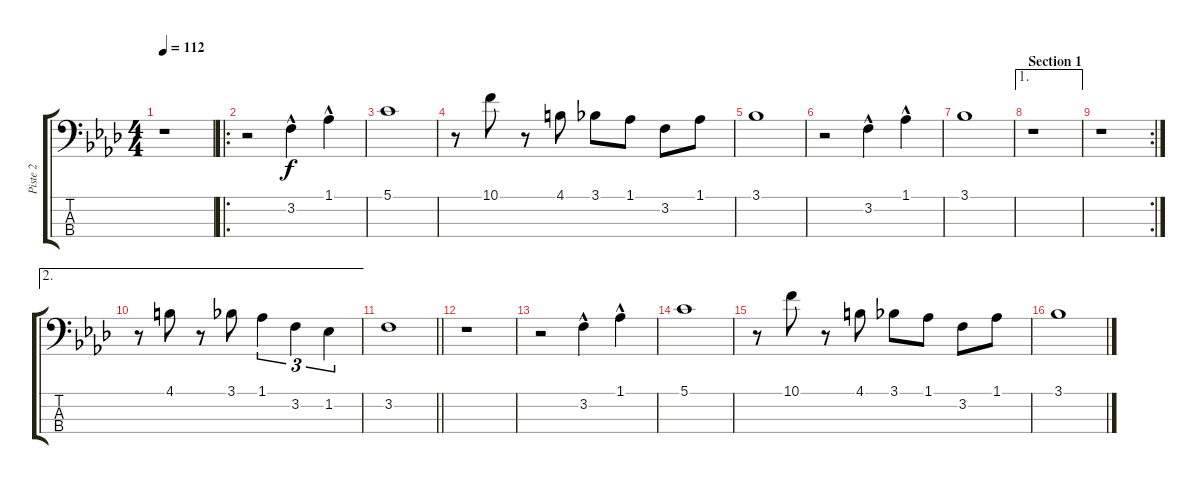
\track ("Piste 2" "Piste 2") {instrument electricbasspick}
\staff {score tabs}
\tuning (G2 D2 A1 E1) {hide}
\ts (4 4)
\tempo 112
\clef f4
\ks ab
r.1{dy f instrument electricbasspick} |
\ro
r.2 3.2{hac}.4 1.1{hac}.4 |
5.1.1 |
r.8 10.1.8 r.8 4.1.8 3.1.8 1.1.8 3.2.8 1.1.8 |
3.1.1 |
r.2 3.2{hac}.4 1.1{hac}.4 |
3.1.1 |
\ae 1
\section ("" "Section 1")
r.1 |
\rc 2
r.1 |
\ae 2
r.8 4.1.8 r.8 3.1.8 1.1.4{tu (3 2)} 3.2.4{tu (3 2)} 1.2.4{tu (3 2)} |
\barLineRight lightlight
3.2.1 |
r.1 |
r.2 3.2{hac}.4 1.1{hac}.4 |
5.1.1 |
r.8 10.1.8 r.8 4.1.8 3.1.8 1.1.8 3.2.8 1.1.8 |
3.1.1
